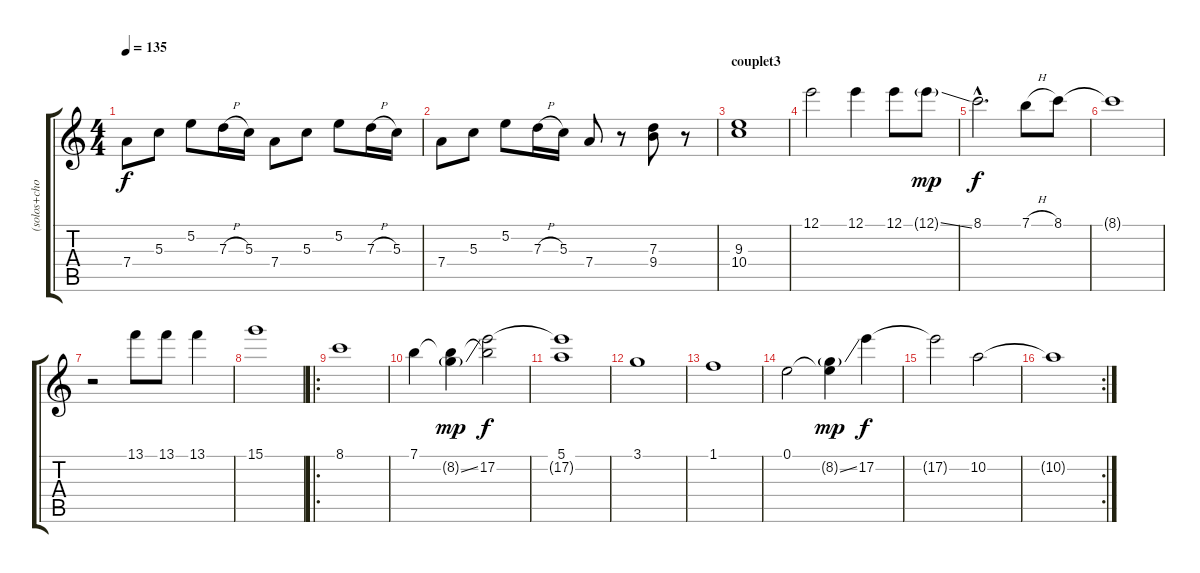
\track ("(solos+choeurs)" "(solos+cho") {instrument distortionguitar}
\staff {score tabs}
\tuning (E4 B3 G3 D3 A2 E2) {hide}
\ts (4 4)
\tempo 135
\clef g2
\ks c
7.4.8{dy f} 5.3.8 5.2.8 7.3{h}.16 5.3.16 7.4.8 5.3.8 5.2.8 7.3{h}.16 5.3.16 |
7.4.8 5.3.8 5.2.8 7.3{h}.16 5.3.16 7.4.8 r.8 (7.3 9.4).8 r.8 |
\section ("" "couplet3")
(9.3 10.4).1 |
12.1.2{volume 10} 12.1.4 12.1.8 12.1{ss g}.8{dy mp} |
8.1{hac}.2{d dy f} 7.1{h}.8 8.1.8 |
8.1{t}.1 |
r.2 13.1.8 13.1.8 13.1.4 |
15.1.1 |
\ro
\section ("" "")
8.1.1 |
7.1.4 (7.1{t} 8.2{ss g}).4{dy mp} (7.1{t} 17.2).2{dy f} |
(5.1 17.2{t}).1 |
3.1.1 |
1.1.1 |
0.1.2 (0.1{t} 8.2{ss g}).4{dy mp} 17.2.4{dy f} |
17.2{t}.2 10.2.2 |
\rc 2
10.2{t}.1
